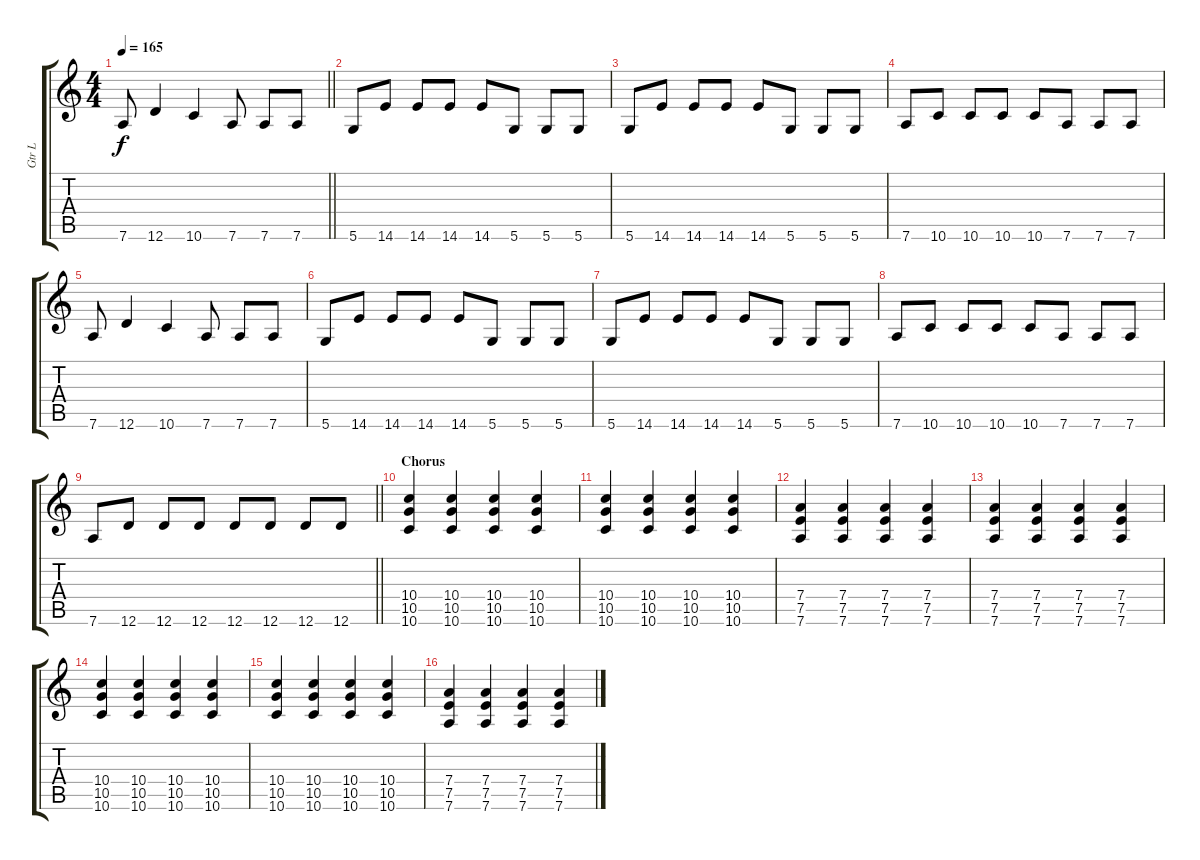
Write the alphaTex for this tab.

\track ("Gtr L" "Gtr L") {instrument overdrivenguitar}
\staff {score tabs}
\tuning (E4 B3 G3 D3 A2 D2) {hide}
\ts (4 4)
\tempo 165
\clef g2
\barLineRight lightlight
\ks c
7.6.8{dy f} 12.6.4 10.6.4 7.6.8 7.6.8 7.6.8 |
5.6.8 14.6.8 14.6.8 14.6.8 14.6.8 5.6.8 5.6.8 5.6.8 |
5.6.8 14.6.8 14.6.8 14.6.8 14.6.8 5.6.8 5.6.8 5.6.8 |
7.6.8 10.6.8 10.6.8 10.6.8 10.6.8 7.6.8 7.6.8 7.6.8 |
7.6.8 12.6.4 10.6.4 7.6.8 7.6.8 7.6.8 |
5.6.8 14.6.8 14.6.8 14.6.8 14.6.8 5.6.8 5.6.8 5.6.8 |
5.6.8 14.6.8 14.6.8 14.6.8 14.6.8 5.6.8 5.6.8 5.6.8 |
7.6.8 10.6.8 10.6.8 10.6.8 10.6.8 7.6.8 7.6.8 7.6.8 |
\barLineRight lightlight
7.6.8 12.6.8 12.6.8 12.6.8 12.6.8 12.6.8 12.6.8 12.6.8 |
\section ("" "Chorus")
(10.4 10.5 10.6).4 (10.4 10.5 10.6).4 (10.4 10.5 10.6).4 (10.4 10.5 10.6).4 |
(10.4 10.5 10.6).4 (10.4 10.5 10.6).4 (10.4 10.5 10.6).4 (10.4 10.5 10.6).4 |
(7.4 7.5 7.6).4 (7.4 7.5 7.6).4 (7.4 7.5 7.6).4 (7.4 7.5 7.6).4 |
(7.4 7.5 7.6).4 (7.4 7.5 7.6).4 (7.4 7.5 7.6).4 (7.4 7.5 7.6).4 |
(10.4 10.5 10.6).4 (10.4 10.5 10.6).4 (10.4 10.5 10.6).4 (10.4 10.5 10.6).4 |
(10.4 10.5 10.6).4 (10.4 10.5 10.6).4 (10.4 10.5 10.6).4 (10.4 10.5 10.6).4 |
(7.4 7.5 7.6).4 (7.4 7.5 7.6).4 (7.4 7.5 7.6).4 (7.4 7.5 7.6).4
